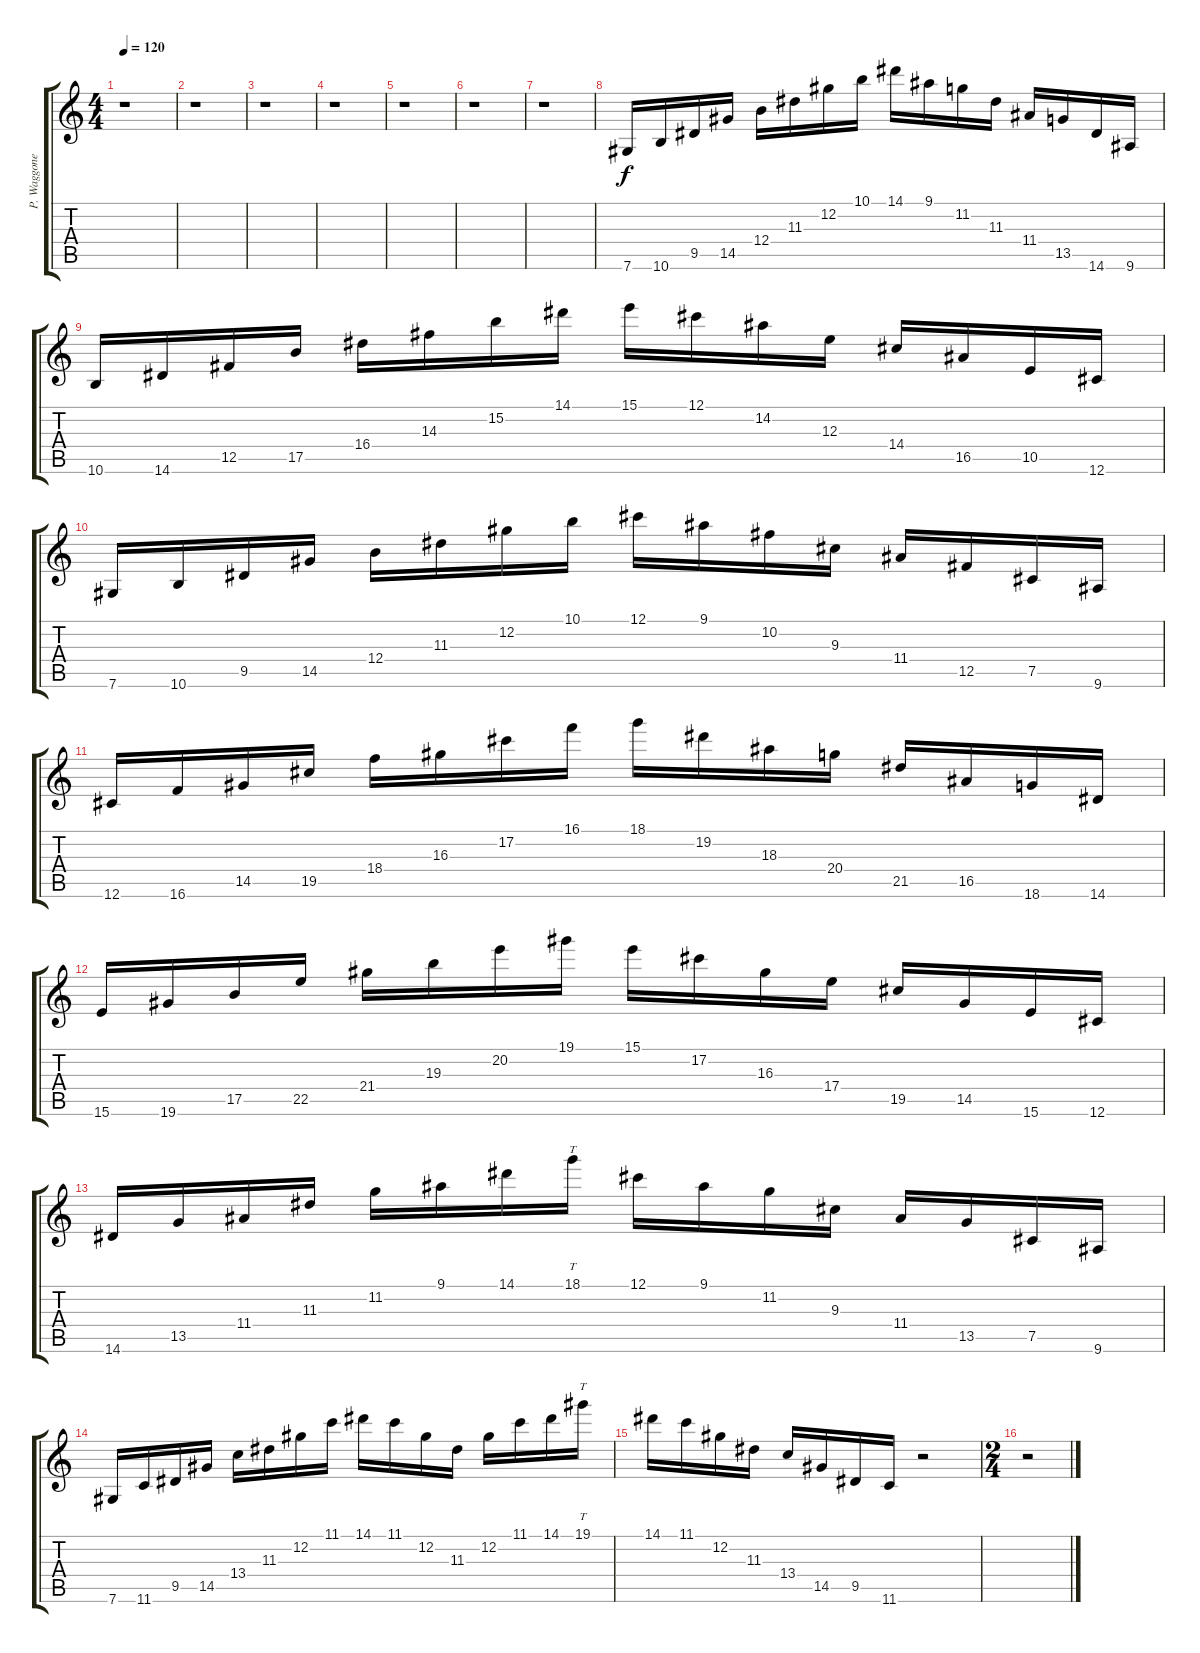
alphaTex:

\track ("P. Waggoner Lead Gtr." "P. Waggone") {instrument distortionguitar}
\staff {score tabs}
\tuning (Db4 Ab3 E3 B2 Gb2 Db2) {hide}
\ts (4 4)
\tempo 120
\clef g2
\ks c
r.1{dy f} |
r.1 |
r.1 |
r.1 |
r.1 |
r.1 |
r.1 |
7.6.16 10.6.16 9.5.16 14.5.16 12.4.16 11.3.16 12.2.16 10.1.16 14.1.16 9.1.16 11.2.16 11.3.16 11.4.16 13.5.16 14.6.16 9.6.16 |
10.6.16 14.6.16 12.5.16 17.5.16 16.4.16 14.3.16 15.2.16 14.1.16 15.1.16 12.1.16 14.2.16 12.3.16 14.4.16 16.5.16 10.5.16 12.6.16 |
7.6.16 10.6.16 9.5.16 14.5.16 12.4.16 11.3.16 12.2.16 10.1.16 12.1.16 9.1.16 10.2.16 9.3.16 11.4.16 12.5.16 7.5.16 9.6.16 |
12.6.16 16.6.16 14.5.16 19.5.16 18.4.16 16.3.16 17.2.16 16.1.16 18.1.16 19.2.16 18.3.16 20.4.16 21.5.16 16.5.16 18.6.16 14.6.16 |
15.6.16 19.6.16 17.5.16 22.5.16 21.4.16 19.3.16 20.2.16 19.1.16 15.1.16 17.2.16 16.3.16 17.4.16 19.5.16 14.5.16 15.6.16 12.6.16 |
14.6.16 13.5.16 11.4.16 11.3.16 11.2.16 9.1.16 14.1.16 18.1.16{tt} 12.1.16 9.1.16 11.2.16 9.3.16 11.4.16 13.5.16 7.5.16 9.6.16 |
7.6.16 11.6.16 9.5.16 14.5.16 13.4.16 11.3.16 12.2.16 11.1.16 14.1.16 11.1.16 12.2.16 11.3.16 12.2.16 11.1.16 14.1.16 19.1.16{tt} |
14.1.16 11.1.16 12.2.16 11.3.16 13.4.16 14.5.16 9.5.16 11.6.16 r.2 |
\ts (2 4)
r.2
